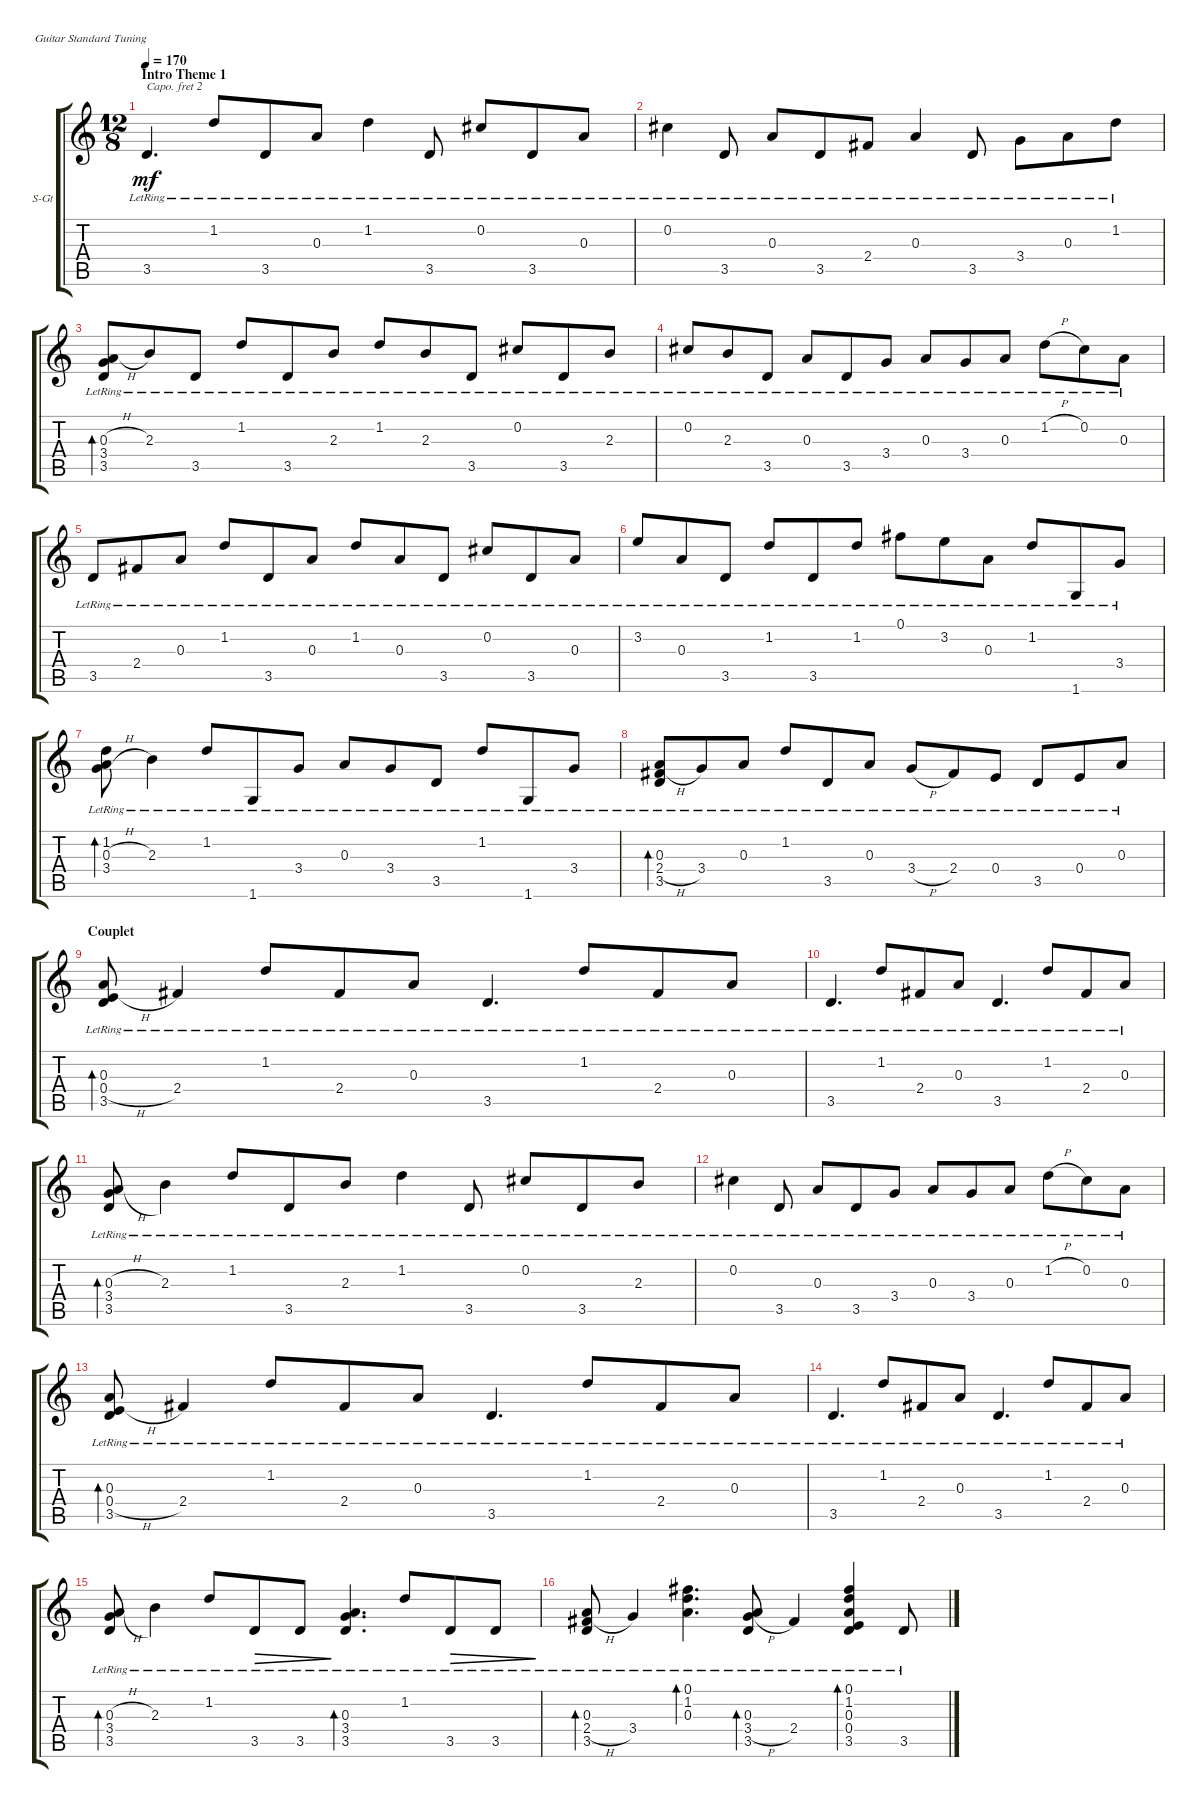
\defaultSystemsLayout 4
\bracketExtendMode groupsimilarinstruments
\firstSystemTrackNameOrientation horizontal
\otherSystemsTrackNameOrientation horizontal
\track ("Steel Guitar" "S-Gt") {instrument acousticguitarsteel}
\staff {score tabs}
\capo 2
\tuning (E4 B3 G3 D3 A2 E2)
\ts (12 8)
\section ("" "Intro Theme 1")
\tempo 170
\clef g2
\scale
1.20807
\ks c
3.5{lr}.4{d dy mf instrument acousticguitarsteel} 1.2{lr}.8 3.5{lr}.8 0.3{lr}.8 1.2{lr}.4 3.5{lr}.8 0.2{lr}.8 3.5{lr}.8 0.3{lr}.8 |
\scale
0.930643 0.2{lr}.4 3.5{lr}.8 0.3{lr}.8 3.5{lr}.8 2.4{lr}.8 0.3{lr}.4 3.5{lr}.8 3.4{lr}.8 0.3{lr}.8 1.2{lr}.8 |
\scale
0.930643 (3.5{lr} 3.4{lr} 0.3{h lr}).8{bd 72} 2.3{lr}.8 3.5{lr}.8 1.2{lr}.8 3.5{lr}.8 2.3{lr}.8 1.2{lr}.8 2.3{lr}.8 3.5{lr}.8 0.2{lr}.8 3.5{lr}.8 2.3{lr}.8 |
\scale
0.930643 0.2{lr}.8 2.3{lr}.8 3.5{lr}.8 0.3{lr}.8 3.5{lr}.8 3.4{lr}.8 0.3{lr}.8 3.4{lr}.8 0.3{lr}.8 1.2{h lr}.8 0.2{lr}.8 0.3{lr}.8 |
\scale
1.11728 3.5{lr}.8 2.4{lr}.8 0.3{lr}.8 1.2{lr}.8 3.5{lr}.8 0.3{lr}.8 1.2{lr}.8 0.3{lr}.8 3.5{lr}.8 0.2{lr}.8 3.5{lr}.8 0.3{lr}.8 |
\scale
0.960908 3.2{lr}.8 0.3{lr}.8 3.5{lr}.8 1.2{lr}.8 3.5{lr}.8 1.2{lr}.8 0.1{lr}.8 3.2{lr}.8 0.3{lr}.8 1.2{lr}.8 1.6{lr}.8 3.4{lr}.8 |
\scale
0.960908 (0.3{h lr} 3.4{lr} 1.2{lr}).8{bd 72} 2.3{lr}.4 1.2{lr}.8 1.6{lr}.8 3.4{lr}.8 0.3{lr}.8 3.4{lr}.8 3.5{lr}.8 1.2{lr}.8 1.6{lr}.8 3.4{lr}.8 |
\scale
0.960908 (2.4{h lr} 0.3{lr} 3.5{lr}).8{bd 72} 3.4{lr}.8 0.3{lr}.8 1.2{lr}.8 3.5{lr}.8 0.3{lr}.8 3.4{h lr}.8 2.4{lr}.8 0.4{lr}.8 3.5{lr}.8 0.4{lr}.8 0.3{lr}.8 |
\section ("" "Couplet")
\scale
1.11728 (3.5{lr} 0.4{h lr} 0.3{lr}).8{bd 72} 2.4{lr}.4 1.2{lr}.8 2.4{lr}.8 0.3{lr}.8 3.5{lr}.4{d} 1.2{lr}.8 2.4{lr}.8 0.3{lr}.8 |
\scale
0.960908 3.5{lr}.4{d} 1.2{lr}.8 2.4{lr}.8 0.3{lr}.8 3.5{lr}.4{d} 1.2{lr}.8 2.4{lr}.8 0.3{lr}.8 |
\scale
0.960908 (3.5{lr} 3.4{lr} 0.3{h lr}).8{bd 72} 2.3{lr}.4 1.2{lr}.8 3.5{lr}.8 2.3{lr}.8 1.2{lr}.4 3.5{lr}.8 0.2{lr}.8 3.5{lr}.8 2.3{lr}.8 |
\scale
0.960908 0.2{lr}.4 3.5{lr}.8 0.3{lr}.8 3.5{lr}.8 3.4{lr}.8 0.3{lr}.8 3.4{lr}.8 0.3{lr}.8 1.2{h lr}.8 0.2{lr}.8 0.3{lr}.8 |
\scale
1.11728 (3.5{lr} 0.4{h lr} 0.3{lr}).8{bd 72} 2.4{lr}.4 1.2{lr}.8 2.4{lr}.8 0.3{lr}.8 3.5{lr}.4{d} 1.2{lr}.8 2.4{lr}.8 0.3{lr}.8 |
\scale
0.960908 3.5{lr}.4{d} 1.2{lr}.8 2.4{lr}.8 0.3{lr}.8 3.5{lr}.4{d} 1.2{lr}.8 2.4{lr}.8 0.3{lr}.8 |
\scale
0.960908 (3.5{lr} 3.4{lr} 0.3{h lr}).8{bd 72} 2.3{lr}.4 1.2{lr}.8 3.5{lr}.8{dec} 3.5{lr}.8{dec} (3.5{lr} 3.4{lr} 0.3{lr}).4{d bd 69} 1.2{lr}.8 3.5{lr}.8{dec} 3.5{lr}.8{dec} |
\scale
0.960908 (3.5{lr} 2.4{h lr} 0.3{lr}).8{bd 69} 3.4{lr}.4 (0.1{lr} 1.2{lr} 0.3{lr}).4{d bd 41} (3.5{lr} 3.4{h lr} 0.3{lr}).8{bd 68} 2.4{lr}.4 (3.5{lr} 0.4{lr} 0.3{lr} 1.2{lr} 0.1{lr}).4{bd 42} 3.5{lr}.8
